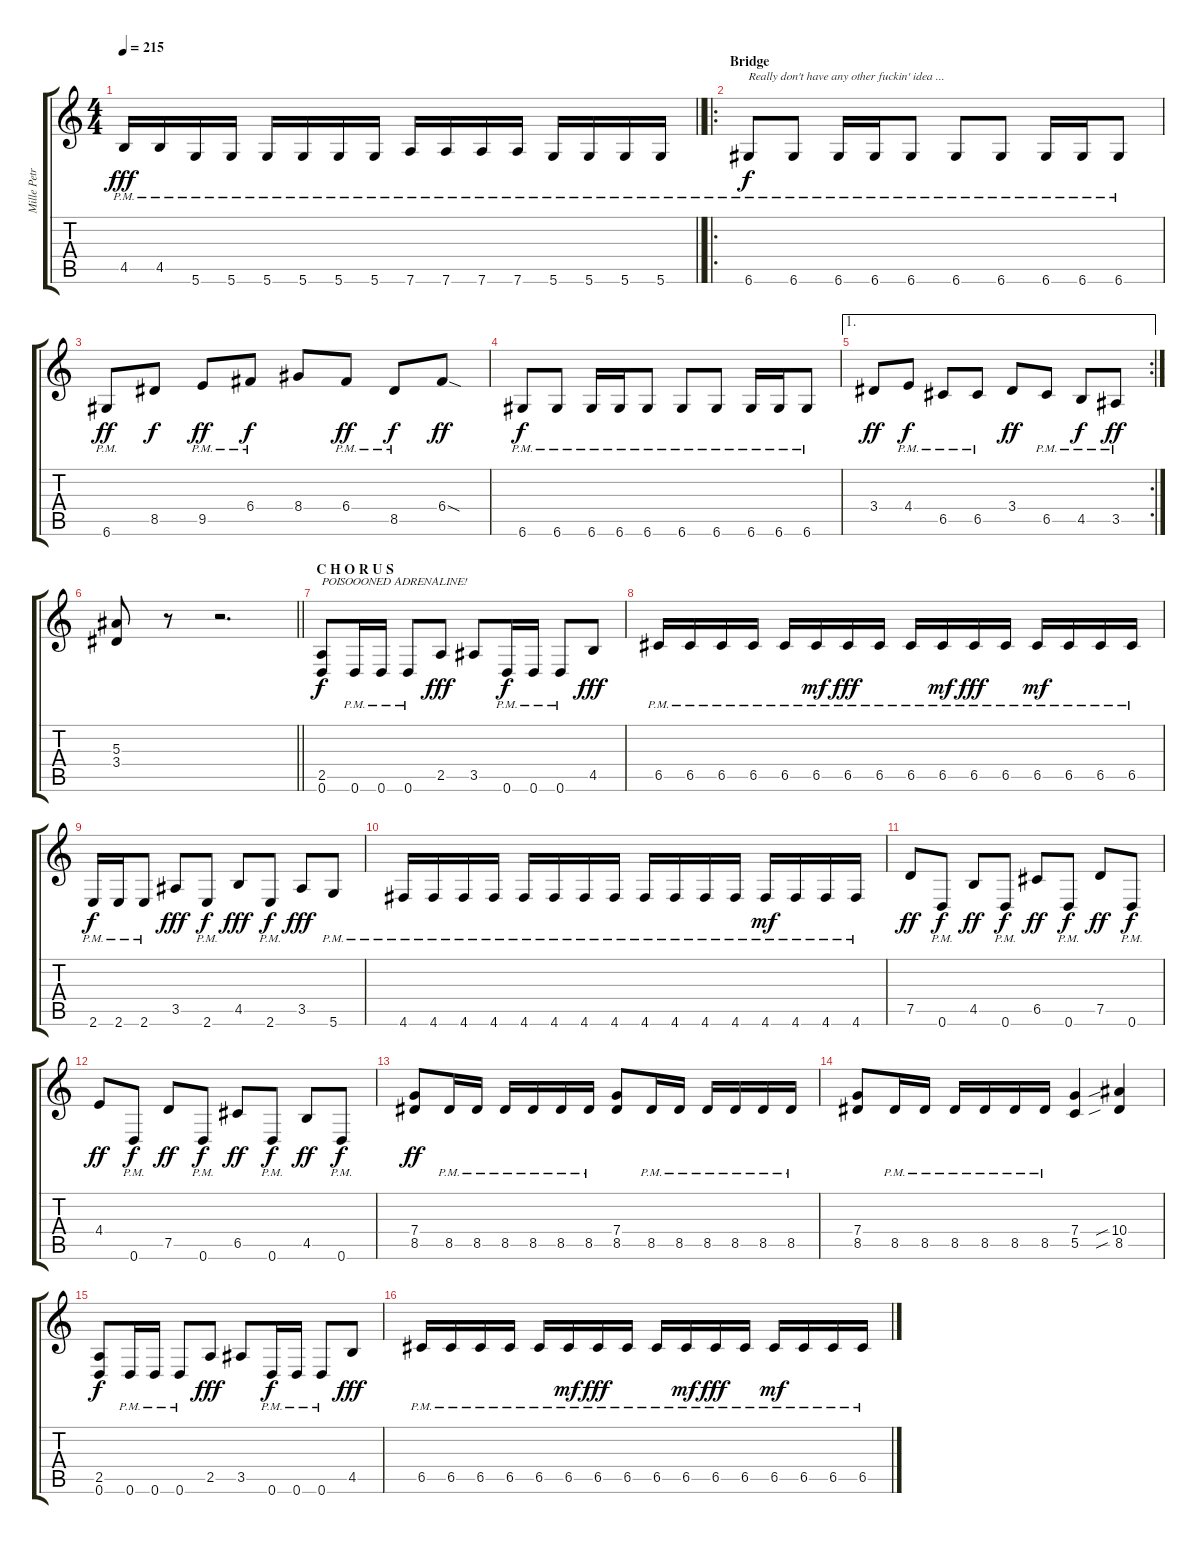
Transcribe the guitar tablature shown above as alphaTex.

\track ("Mille Petrozza" "Mille Petr") {instrument distortionguitar}
\staff {score tabs}
\tuning (D4 A3 F3 C3 G2 D2) {hide}
\ts (4 4)
\tempo 215
\clef g2
\barLineRight lightlight
\ks c
4.5{pm}.16{dy fff} 4.5{pm}.16 5.6{pm}.16 5.6{pm}.16 5.6{pm}.16 5.6{pm}.16 5.6{pm}.16 5.6{pm}.16 7.6{pm}.16 7.6{pm}.16 7.6{pm}.16 7.6{pm}.16 5.6{pm}.16 5.6{pm}.16 5.6{pm}.16 5.6{pm}.16 |
\ro
\section ("" "Bridge")
6.6{pm}.8{txt "Really don't have any other fuckin' idea ..." dy f} 6.6{pm}.8 6.6{pm}.16 6.6{pm}.16 6.6{pm}.8 6.6{pm}.8 6.6{pm}.8 6.6{pm}.16 6.6{pm}.16 6.6{pm}.8 |
6.6{pm}.8{dy ff} 8.5.8{dy f} 9.5{pm}.8{dy ff} 6.4{pm}.8{dy f} 8.4.8 6.4{pm}.8{dy ff} 8.5{pm}.8{dy f} 6.4{sod}.8{dy ff} |
6.6{pm}.8{dy f} 6.6{pm}.8 6.6{pm}.16 6.6{pm}.16 6.6{pm}.8 6.6{pm}.8 6.6{pm}.8 6.6{pm}.16 6.6{pm}.16 6.6{pm}.8 |
\ae 1
\rc 2
3.4.8{dy ff} 4.4{pm}.8{dy f} 6.5{pm}.8 6.5{pm}.8 3.4.8{dy ff} 6.5{pm}.8 4.5{pm}.8{dy f} 3.5{pm}.8{dy ff} |
\barLineRight lightlight
(5.3 3.4).8 r.8 r.2{d} |
\section ("" "C H O R U S")
(2.5 0.6).8{txt "POISOOONED ADRENALINE!" dy f} 0.6{pm}.16 0.6{pm}.16 0.6{pm}.8 2.5.8{dy fff} 3.5.8 0.6{pm}.16{dy f} 0.6{pm}.16 0.6{pm}.8 4.5.8{dy fff} |
6.5{pm}.16 6.5{pm}.16 6.5{pm}.16 6.5{pm}.16 6.5{pm}.16 6.5{pm}.16{dy mf} 6.5{pm}.16{dy fff} 6.5{pm}.16 6.5{pm}.16 6.5{pm}.16{dy mf} 6.5{pm}.16{dy fff} 6.5{pm}.16 6.5{pm}.16{dy mf} 6.5{pm}.16 6.5{pm}.16 6.5{pm}.16 |
2.6{pm}.16{dy f} 2.6{pm}.16 2.6{pm}.8 3.5.8{dy fff} 2.6{pm}.8{dy f} 4.5.8{dy fff} 2.6{pm}.8{dy f} 3.5.8{dy fff} 5.6{pm}.8 |
4.6{pm}.16 4.6{pm}.16 4.6{pm}.16 4.6{pm}.16 4.6{pm}.16 4.6{pm}.16 4.6{pm}.16 4.6{pm}.16 4.6{pm}.16 4.6{pm}.16 4.6{pm}.16 4.6{pm}.16 4.6{pm}.16{dy mf} 4.6{pm}.16 4.6{pm}.16 4.6{pm}.16 |
7.5.8{dy ff} 0.6{pm}.8{dy f} 4.5.8{dy ff} 0.6{pm}.8{dy f} 6.5.8{dy ff} 0.6{pm}.8{dy f} 7.5.8{dy ff} 0.6{pm}.8{dy f} |
4.4.8{dy ff} 0.6{pm}.8{dy f} 7.5.8{dy ff} 0.6{pm}.8{dy f} 6.5.8{dy ff} 0.6{pm}.8{dy f} 4.5.8{dy ff} 0.6{pm}.8{dy f} |
(7.4 8.5).8{dy ff} 8.5{pm}.16 8.5{pm}.16 8.5{pm}.16 8.5{pm}.16 8.5{pm}.16 8.5{pm}.16 (7.4 8.5).8 8.5{pm}.16 8.5{pm}.16 8.5{pm}.16 8.5{pm}.16 8.5{pm}.16 8.5{pm}.16 |
(7.4 8.5).8 8.5{pm}.16 8.5{pm}.16 8.5{pm}.16 8.5{pm}.16 8.5{pm}.16 8.5{pm}.16 (7.4 5.5).4 (10.4{sib} 8.5{sib}).4 |
(2.5 0.6).8{dy f} 0.6{pm}.16 0.6{pm}.16 0.6{pm}.8 2.5.8{dy fff} 3.5.8 0.6{pm}.16{dy f} 0.6{pm}.16 0.6{pm}.8 4.5.8{dy fff} |
6.5{pm}.16 6.5{pm}.16 6.5{pm}.16 6.5{pm}.16 6.5{pm}.16 6.5{pm}.16{dy mf} 6.5{pm}.16{dy fff} 6.5{pm}.16 6.5{pm}.16 6.5{pm}.16{dy mf} 6.5{pm}.16{dy fff} 6.5{pm}.16 6.5{pm}.16{dy mf} 6.5{pm}.16 6.5{pm}.16 6.5{pm}.16
